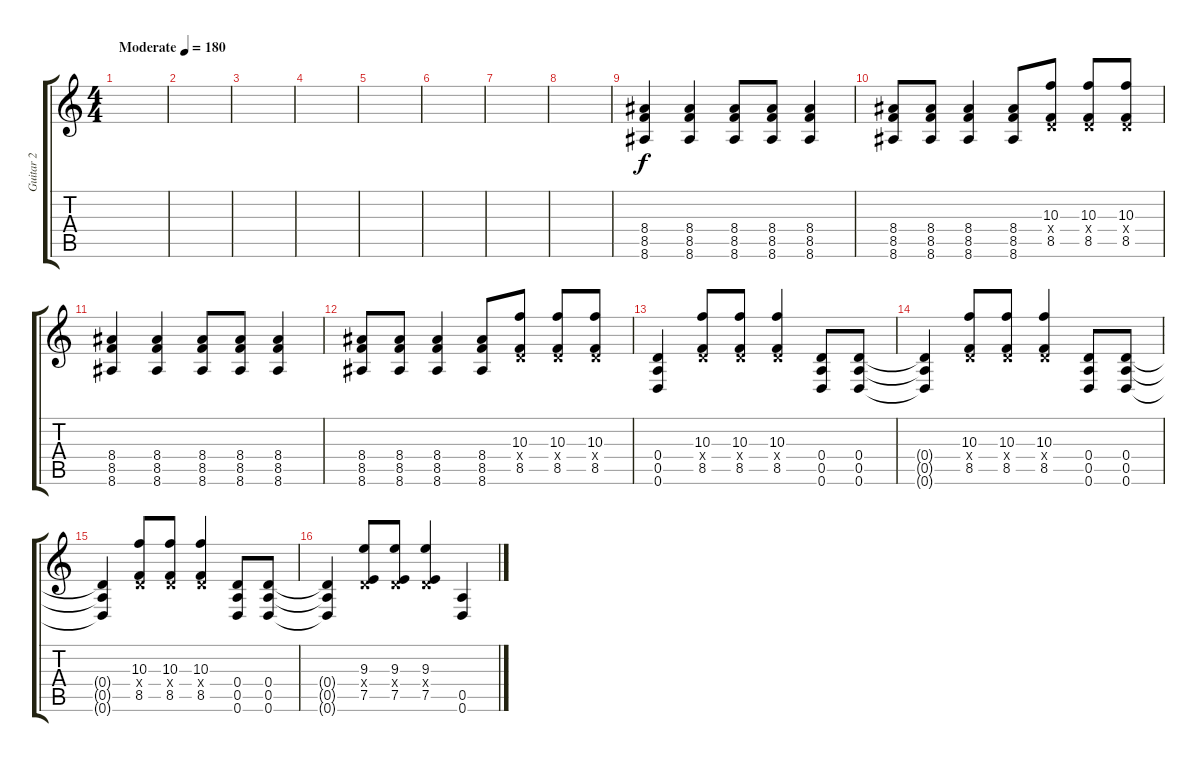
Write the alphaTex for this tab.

\track ("Guitar 2" "Guitar 2") {instrument distortionguitar}
\staff {score tabs}
\tuning (E4 B3 G3 D3 A2 D2) {hide}
\ts (4 4)
\tempo (180 "Moderate")
\clef g2
\ks c
|
|
|
|
|
|
|
|
(8.4 8.5 8.6).4 (8.4 8.5 8.6).4 (8.4 8.5 8.6).8 (8.4 8.5 8.6).8 (8.4 8.5 8.6).4 |
(8.4 8.5 8.6).8 (8.4 8.5 8.6).8 (8.4 8.5 8.6).4 (8.4 8.5 8.6).8 (10.3 0.4{x} 8.5).8 (10.3 0.4{x} 8.5).8 (10.3 0.4{x} 8.5).8 |
(8.4 8.5 8.6).4 (8.4 8.5 8.6).4 (8.4 8.5 8.6).8 (8.4 8.5 8.6).8 (8.4 8.5 8.6).4 |
(8.4 8.5 8.6).8 (8.4 8.5 8.6).8 (8.4 8.5 8.6).4 (8.4 8.5 8.6).8 (10.3 0.4{x} 8.5).8 (10.3 0.4{x} 8.5).8 (10.3 0.4{x} 8.5).8 |
(0.4 0.5 0.6).4 (10.3 0.4{x} 8.5).8 (10.3 0.4{x} 8.5).8 (10.3 0.4{x} 8.5).4 (0.4 0.5 0.6).8 (0.4 0.5 0.6).8 |
(0.4{t} 0.5{t} 0.6{t}).4 (10.3 0.4{x} 8.5).8 (10.3 0.4{x} 8.5).8 (10.3 0.4{x} 8.5).4 (0.4 0.5 0.6).8 (0.4 0.5 0.6).8 |
(0.4{t} 0.5{t} 0.6{t}).4 (10.3 0.4{x} 8.5).8 (10.3 0.4{x} 8.5).8 (10.3 0.4{x} 8.5).4 (0.4 0.5 0.6).8 (0.4 0.5 0.6).8 |
(0.4{t} 0.5{t} 0.6{t}).4 (9.3 0.4{x} 7.5).8 (9.3 0.4{x} 7.5).8 (9.3 0.4{x} 7.5).4 (0.5 0.6).4
